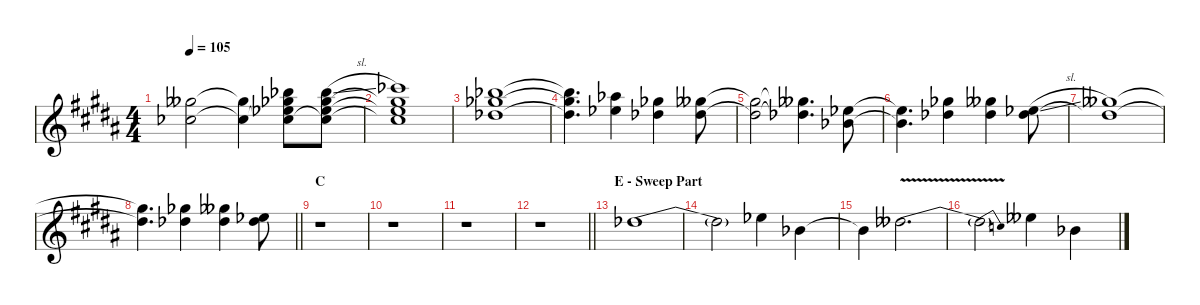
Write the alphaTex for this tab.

\defaultSystemsLayout 4
\hideDynamics
\bracketExtendMode nobrackets
\singleTrackTrackNamePolicy hidden
\multiTrackTrackNamePolicy hidden
\firstSystemTrackNameMode fullname
\firstSystemTrackNameOrientation horizontal
\otherSystemsTrackNameOrientation horizontal
\track ("Voices" "dist.guit.") {instrument distortionguitar}
\staff {score}
\tuning (E4 B3 G3 D3 A2 E2)
\ts (4 4)
\tempo 105
\clef g2
\ks b
(6.2{acc bb} 4.3{acc b}).2{dy f beam Down} (6.2{t acc bb} 4.3{t acc b}).4{beam Down} (6.1{acc b} 7.2{acc b} 4.3{t acc b} 13.4{acc b}).8{beam Down} (6.1{sl acc b} 7.2{acc b} 4.3{t acc b} 13.4{acc b}).8{beam Down} |
(7.1{acc b} 7.2{t acc b} 4.3{t acc b} 13.4{t acc b}).1{beam Down} |
(6.1{acc b} 7.2{acc b} 6.3{acc b}).1{beam Down} |
(6.1{t acc b} 7.2{t acc b} 6.3{t acc b}).4{d beam Down} (9.2{acc b} 8.3{acc b}).4{beam Down} (7.2{acc b} 6.3{acc b}).4{beam Down} (6.2{acc bb} 6.3{acc b}).8{beam Down} |
(6.2{t acc bb} 6.3{t acc b}).2{beam Down} (6.2{t acc bb} 6.3{t acc b}).4{d beam Down} (8.3{acc b} 8.4{acc b}).8{beam Down} |
(8.3{t acc b} 8.4{t acc b}).4{d beam Down} (7.2{acc b} 6.3{acc b}).4{beam Down} (6.2{acc bb} 6.3{acc b}).4{beam Down} (4.2{sl acc b} 6.3{acc b}).8{beam Down} |
(6.2{acc bb} 6.3{t acc b}).1{beam Down} |
\barLineRight lightlight
(6.2{t acc bb} 6.3{t acc b}).4{d beam Down} (7.2{acc b} 6.3{acc b}).4{beam Down} (6.2{acc bb} 6.3{acc b}).4{beam Down} (4.2{acc b} 6.3{acc b}).8{beam Down} |
\section ("" "C")
r.1{beam Down} |
r.1{beam Down} |
r.1{beam Down} |
\barLineRight lightlight
r.1{beam Down} |
\section ("" "E - Sweep Part")
6.3{be (bend 0 0 60 4) acc b}.1{beam Down} |
6.3{be (hold 0 4 60 4) t}.2{beam Down} 8.3{acc b}.4{beam Down} 8.4{acc b}.4{beam Down} |
8.4{t acc b}.4{beam Down} 5.3{be (bend 0 0 60 4) v acc bb}.2{d beam Down} |
5.3{be (release 0 4 60 0) t}.2{beam Down} 7.3{acc bb}.4{beam Down} 8.4{acc b}.4{beam Down}
